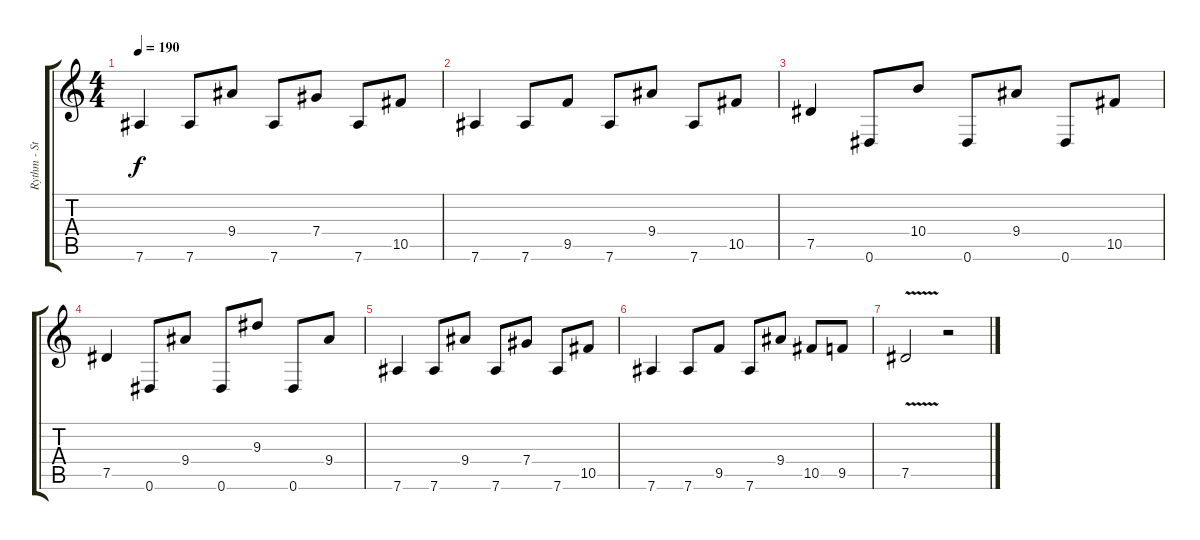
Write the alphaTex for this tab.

\track ("Rythm - Stefan Elmgren" "Rythm - St") {instrument distortionguitar}
\staff {score tabs}
\tuning (Eb4 Bb3 Gb3 Db3 Ab2 Eb2) {hide}
\ts (4 4)
\tempo 190
\clef g2
\ks c
7.6.4{dy f} 7.6.8 9.4.8 7.6.8 7.4.8 7.6.8 10.5.8 |
7.6.4 7.6.8 9.5.8 7.6.8 9.4.8 7.6.8 10.5.8 |
7.5.4 0.6.8 10.4.8 0.6.8 9.4.8 0.6.8 10.5.8 |
7.5.4 0.6.8 9.4.8 0.6.8 9.3.8 0.6.8 9.4.8 |
7.6.4 7.6.8 9.4.8 7.6.8 7.4.8 7.6.8 10.5.8 |
7.6.4 7.6.8 9.5.8 7.6.8 9.4.8 10.5.8 9.5.8 |
7.5{v}.2 r.2
